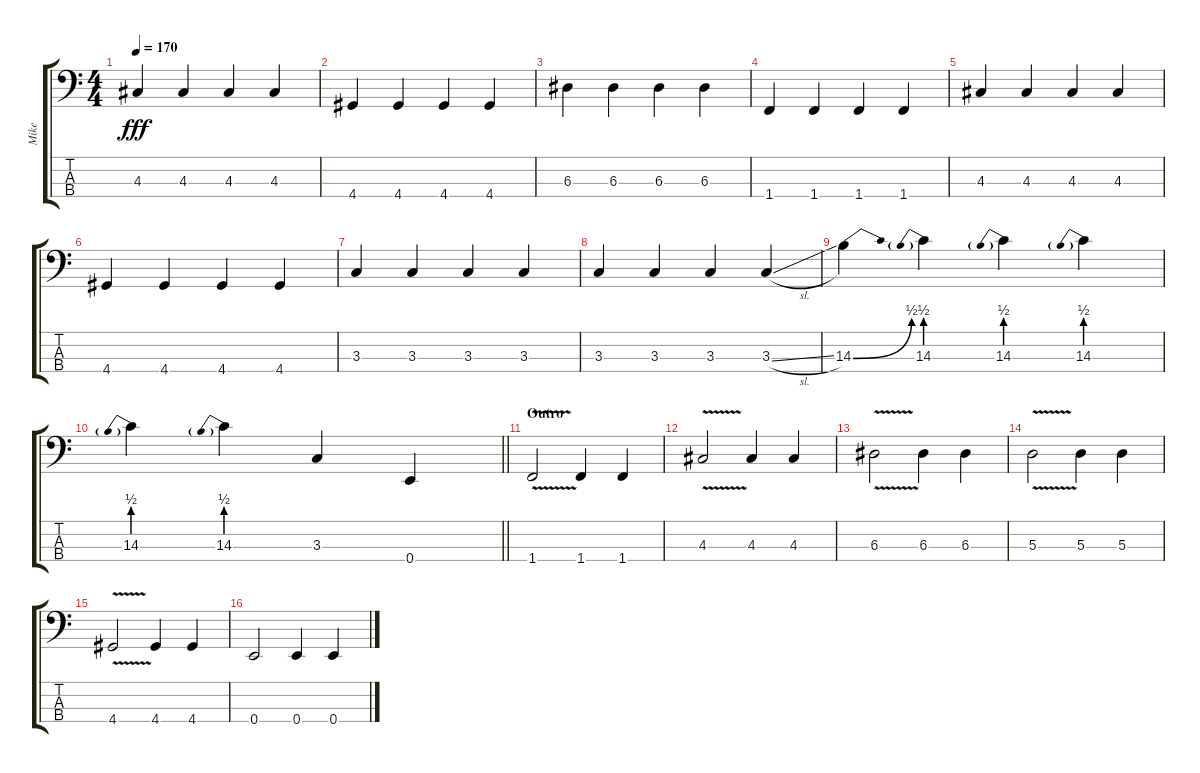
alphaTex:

\track ("Mike" "Mike") {instrument electricbasspick}
\staff {score tabs}
\tuning (G2 D2 A1 E1) {hide}
\ts (4 4)
\tempo 170
\clef f4
\ks c
4.3.4{dy fff} 4.3.4 4.3.4 4.3.4 |
4.4.4 4.4.4 4.4.4 4.4.4 |
6.3.4 6.3.4 6.3.4 6.3.4 |
1.4.4 1.4.4 1.4.4 1.4.4 |
4.3.4 4.3.4 4.3.4 4.3.4 |
4.4.4 4.4.4 4.4.4 4.4.4 |
3.3.4 3.3.4 3.3.4 3.3.4 |
3.3.4 3.3.4 3.3.4 3.3{sl}.4 |
14.3{be (bend 0 0 60 2)}.4 14.3{be (prebend 0 2 60 2)}.4 14.3{be (prebend 0 2 60 2)}.4 14.3{be (prebend 0 2 60 2)}.4 |
\barLineRight lightlight
14.3{be (prebend 0 2 60 2)}.4 14.3{be (prebend 0 2 60 2)}.4 3.3.4 0.4.4 |
\section ("" "Outro")
1.4{v}.2 1.4.4 1.4.4 |
4.3{v}.2 4.3.4 4.3.4 |
6.3{v}.2 6.3.4 6.3.4 |
5.3{v}.2 5.3.4 5.3.4 |
4.4{v}.2 4.4.4 4.4.4 |
0.4.2 0.4.4 0.4.4
